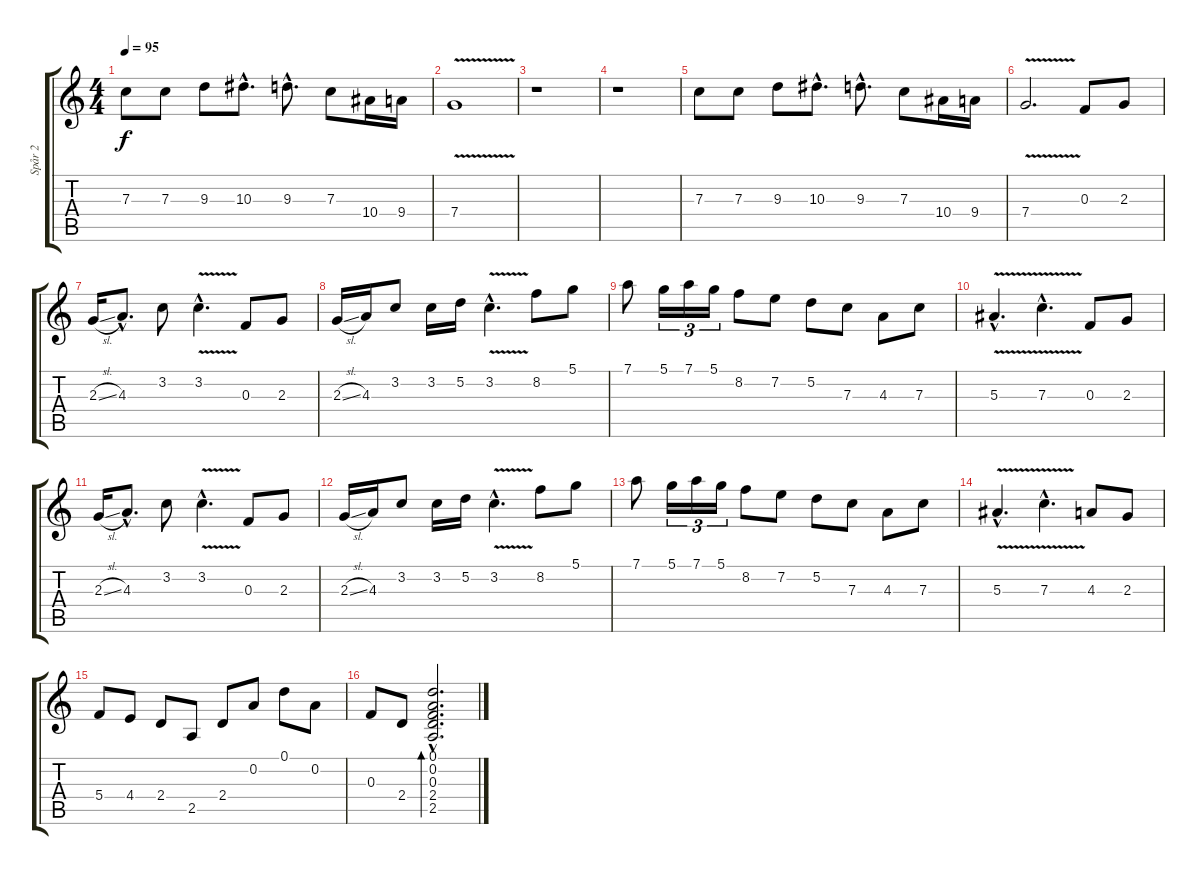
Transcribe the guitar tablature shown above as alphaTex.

\track ("Spår 2" "Spår 2") {instrument acousticguitarsteel}
\staff {score tabs}
\tuning (D4 A3 F3 C3 G2 D2) {hide}
\ts (4 4)
\tempo 95
\clef g2
\ks c
7.3.8{dy f} 7.3.8 9.3.8 10.3{hac}.8{d} 9.3{hac}.8{d} 7.3.8 10.4.16 9.4.16 |
7.4{v}.1 |
r.1 |
r.1 |
7.3.8 7.3.8 9.3.8 10.3{hac}.8{d} 9.3{hac}.8{d} 7.3.8 10.4.16 9.4.16 |
7.4{v}.2{d} 0.3.8 2.3.8 |
2.3{sl}.16 4.3{hac}.8{d} 3.2.8 3.2{v hac}.4{d} 0.3.8 2.3.8 |
2.3{sl}.16 4.3.16 3.2.8 3.2.16 5.2.16 3.2{v hac}.4{d} 8.2.8 5.1.8 |
7.1.8 5.1.16{tu (3 2)} 7.1.16{tu (3 2)} 5.1.16{tu (3 2)} 8.2.8 7.2.8 5.2.8 7.3.8 4.3.8 7.3.8 |
5.3{v hac}.4{d} 7.3{v hac}.4{d} 0.3.8 2.3.8 |
2.3{sl}.16 4.3{hac}.8{d} 3.2.8 3.2{v hac}.4{d} 0.3.8 2.3.8 |
2.3{sl}.16 4.3.16 3.2.8 3.2.16 5.2.16 3.2{v hac}.4{d} 8.2.8 5.1.8 |
7.1.8 5.1.16{tu (3 2)} 7.1.16{tu (3 2)} 5.1.16{tu (3 2)} 8.2.8 7.2.8 5.2.8 7.3.8 4.3.8 7.3.8 |
5.3{v hac}.4{d} 7.3{v hac}.4{d} 4.3.8 2.3.8 |
5.4.8 4.4.8 2.4.8 2.5.8 2.4.8 0.2.8 0.1.8 0.2.8 |
0.3.8 2.4.8 (0.1{hac} 0.2{hac} 0.3{hac} 2.4{hac} 2.5{hac}).2{d bd 60}
